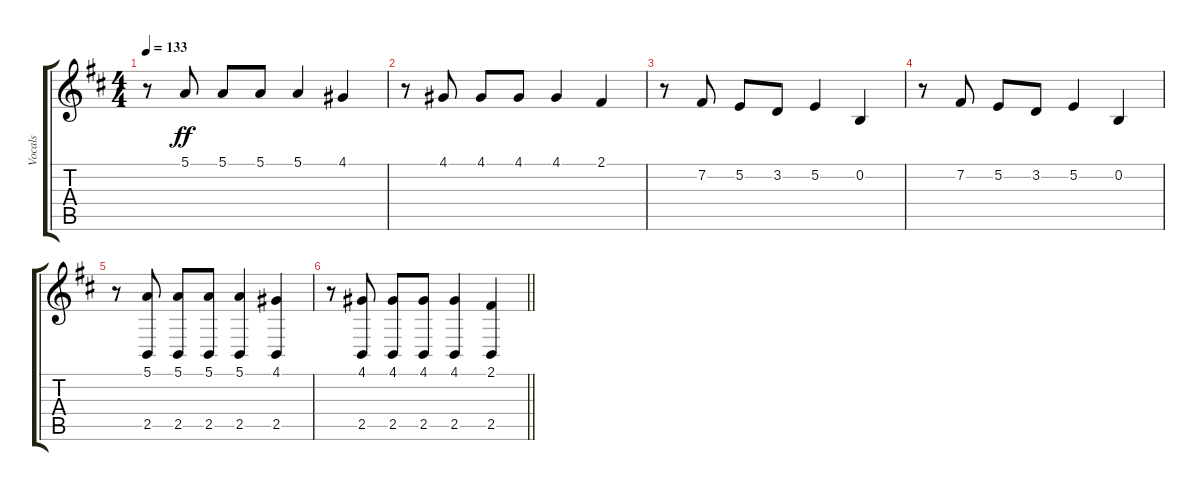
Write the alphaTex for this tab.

\track ("Vocals" "Vocals") {instrument flute}
\staff {score tabs}
\tuning (E4 B3 G3 D3 A2 E2) {hide}
\ts (4 4)
\tempo 133
\clef g2
\ks bminor
r.8{dy ff} 5.1.8 5.1.8 5.1.8 5.1.4 4.1.4 |
r.8 4.1.8 4.1.8 4.1.8 4.1.4 2.1.4 |
r.8 7.2.8 5.2.8 3.2.8 5.2.4 0.2.4 |
r.8 7.2.8 5.2.8 3.2.8 5.2.4 0.2.4 |
r.8 (5.1 2.5).8 (5.1 2.5).8 (5.1 2.5).8 (5.1 2.5).4 (4.1 2.5).4 |
\barLineRight lightlight
r.8 (4.1 2.5).8 (4.1 2.5).8 (4.1 2.5).8 (4.1 2.5).4 (2.1 2.5).4
